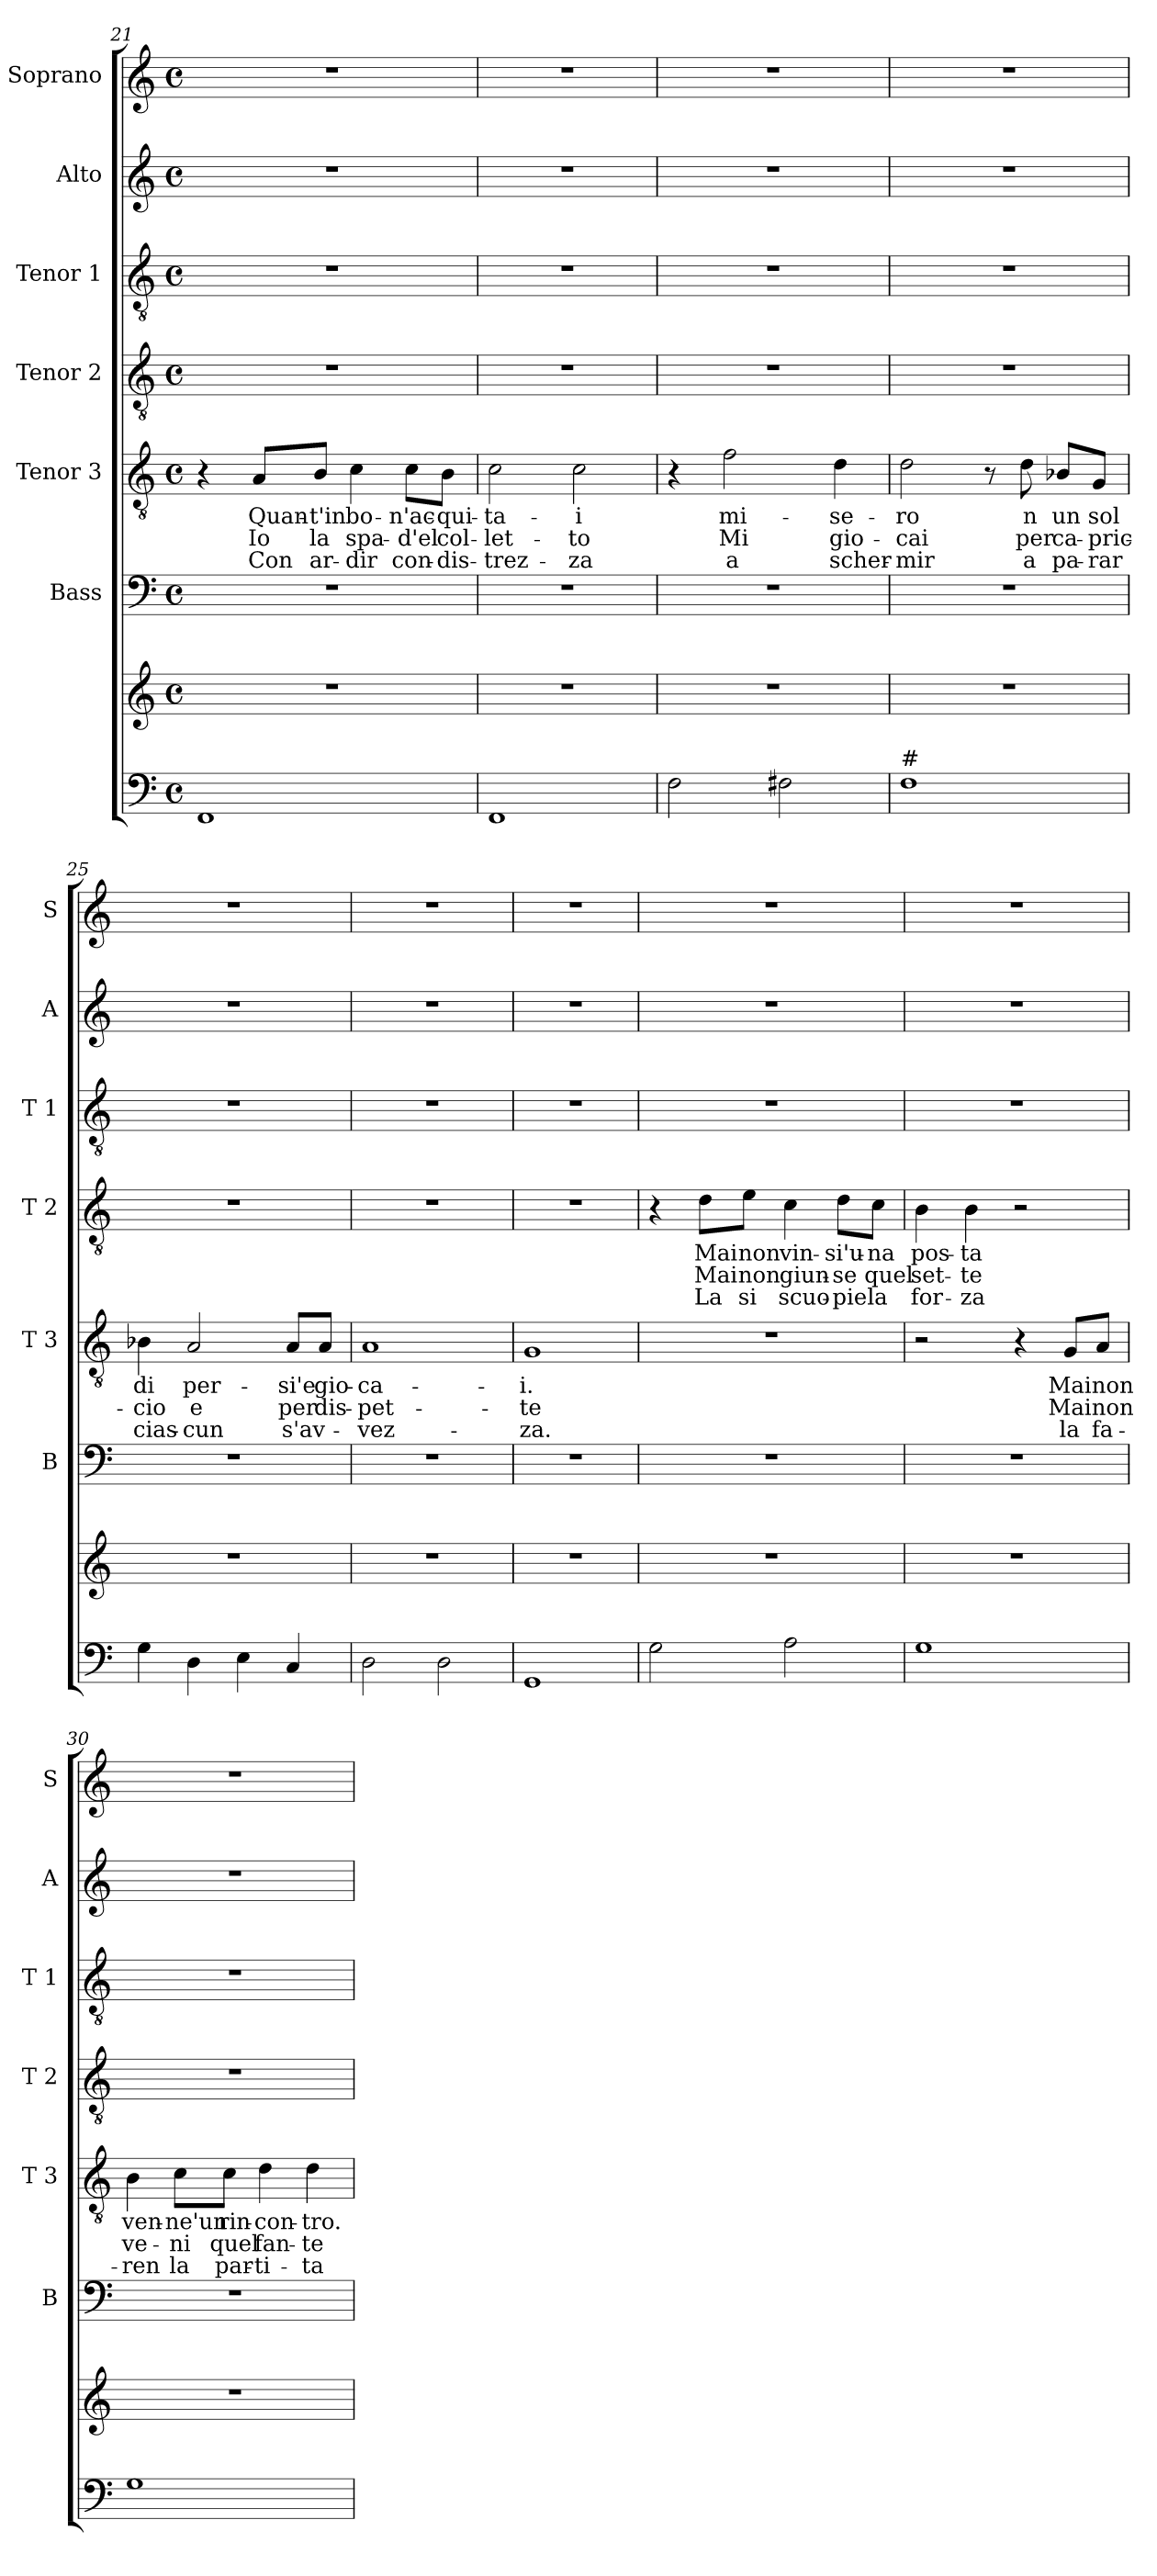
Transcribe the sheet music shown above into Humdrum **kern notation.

**kern	**kern	**kern	**kern	**text	**text	**text	**kern	**text	**text	**text	**kern	**kern	**kern
*part7	*part7	*part6	*part5	*part5	*part5	*part5	*part4	*part4	*part4	*part4	*part3	*part2	*part1
*staff8	*staff7	*staff6	*staff5	*staff5	*staff5	*staff5	*staff4	*staff4	*staff4	*staff4	*staff3	*staff2	*staff1
*	*	*I"Bass	*I"Tenor 3	*	*	*	*I"Tenor 2	*	*	*	*I"Tenor 1	*I"Alto	*I"Soprano
*	*	*I'B	*I'T 3	*	*	*	*I'T 2	*	*	*	*I'T 1	*I'A	*I'S
*clefF4	*clefG2	*clefF4	*clefGv2	*	*	*	*clefGv2	*	*	*	*clefGv2	*clefG2	*clefG2
*k[]	*k[]	*k[]	*k[]	*	*	*	*k[]	*	*	*	*k[]	*k[]	*k[]
*C:	*C:	*C:	*C:	*	*	*	*C:	*	*	*	*C:	*C:	*C:
*M4/4	*M4/4	*M4/4	*M4/4	*	*	*	*M4/4	*	*	*	*M4/4	*M4/4	*M4/4
*met(c)	*met(c)	*met(c)	*met(c)	*	*	*	*met(c)	*	*	*	*met(c)	*met(c)	*met(c)
=21	=21	=21	=21	=21	=21	=21	=21	=21	=21	=21	=21	=21	=21
1FF	1r	1r	4r	.	.	.	1r	.	.	.	1r	1r	1r
.	.	.	8A/L	Quan-	Io	Con	.	.	.	.	.	.	.
.	.	.	8B/J	-t'in	la	ar-	.	.	.	.	.	.	.
.	.	.	4c\	bo-	spa-	-dir	.	.	.	.	.	.	.
.	.	.	8c\L	-n'ac-	-d'el	con-	.	.	.	.	.	.	.
.	.	.	8B\J	-qui-	col-	-dis-	.	.	.	.	.	.	.
=22	=22	=22	=22	=22	=22	=22	=22	=22	=22	=22	=22	=22	=22
1FF	1r	1r	2c\	-ta-	-let-	-trez-	1r	.	.	.	1r	1r	1r
.	.	.	2c\	-i	-to	-za	.	.	.	.	.	.	.
!!LO:LB:g=z
=23	=23	=23	=23	=23	=23	=23	=23	=23	=23	=23	=23	=23	=23
2F\	1r	1r	4r	.	.	.	1r	.	.	.	1r	1r	1r
.	.	.	2f\	mi-	Mi	a	.	.	.	.	.	.	.
2F#X\	.	.	.	.	.	.	.	.	.	.	.	.	.
.	.	.	4d\	-se-	gio-	scher-	.	.	.	.	.	.	.
=24	=24	=24	=24	=24	=24	=24	=24	=24	=24	=24	=24	=24	=24
!LO:TX:a:t=#	!	!	!	!	!	!	!	!	!	!	!	!	!
1F	1r	1r	2d\	-ro	-cai	-mir	1r	.	.	.	1r	1r	1r
.	.	.	8r	.	.	.	.	.	.	.	.	.	.
.	.	.	8d\	n	per	a	.	.	.	.	.	.	.
.	.	.	8B-X/L	un	ca-	pa-	.	.	.	.	.	.	.
.	.	.	8G/J	sol	-pric-	-rar	.	.	.	.	.	.	.
=25	=25	=25	=25	=25	=25	=25	=25	=25	=25	=25	=25	=25	=25
4G\	1r	1r	4B-X\	di	-cio	cias-	1r	.	.	.	1r	1r	1r
4D\	.	.	2A/	per-	e	-cun	.	.	.	.	.	.	.
4E\	.	.	.	.	.	.	.	.	.	.	.	.	.
4C/	.	.	8A/L	-si'e	per	s'av-	.	.	.	.	.	.	.
.	.	.	8A/J	gio-	dis-	.	.	.	.	.	.	.	.
=26	=26	=26	=26	=26	=26	=26	=26	=26	=26	=26	=26	=26	=26
2D\	1r	1r	1A	-ca-	-pet-	-vez-	1r	.	.	.	1r	1r	1r
2D\	.	.	.	.	.	.	.	.	.	.	.	.	.
=27	=27	=27	=27	=27	=27	=27	=27	=27	=27	=27	=27	=27	=27
1GG	1r	1r	1G	-i.	-te	-za.	1r	.	.	.	1r	1r	1r
!!LO:LB:g=z
=28	=28	=28	=28	=28	=28	=28	=28	=28	=28	=28	=28	=28	=28
2G\	1r	1r	1r	.	.	.	4r	.	.	.	1r	1r	1r
.	.	.	.	.	.	.	8d\L	Mai	Mai	La	.	.	.
.	.	.	.	.	.	.	8e\J	non	non	si	.	.	.
2A\	.	.	.	.	.	.	4c\	vin-	giun-	scuo-	.	.	.
.	.	.	.	.	.	.	8d\L	-si'u-	-se	-pie	.	.	.
.	.	.	.	.	.	.	8c\J	-na	quel	la	.	.	.
=29	=29	=29	=29	=29	=29	=29	=29	=29	=29	=29	=29	=29	=29
1G	1r	1r	2r	.	.	.	4B\	pos-	set-	for-	1r	1r	1r
.	.	.	.	.	.	.	4B\	-ta	-te	-za	.	.	.
.	.	.	4r	.	.	.	2r	.	.	.	.	.	.
.	.	.	8G/L	Mai	Mai	la	.	.	.	.	.	.	.
.	.	.	8A/J	non	non	fa-	.	.	.	.	.	.	.
=30	=30	=30	=30	=30	=30	=30	=30	=30	=30	=30	=30	=30	=30
1G	1r	1r	4B\	ven-	ve-	-ren	1r	.	.	.	1r	1r	1r
.	.	.	8c\L	-ne'un	-ni	la	.	.	.	.	.	.	.
.	.	.	8c\J	rin-	quel	par-	.	.	.	.	.	.	.
.	.	.	4d\	-con-	fan-	-ti-	.	.	.	.	.	.	.
.	.	.	4d\	-tro.	-te	-ta	.	.	.	.	.	.	.
=	=	=	=	=	=	=	=	=	=	=	=	=	=
*-	*-	*-	*-	*-	*-	*-	*-	*-	*-	*-	*-	*-	*-
